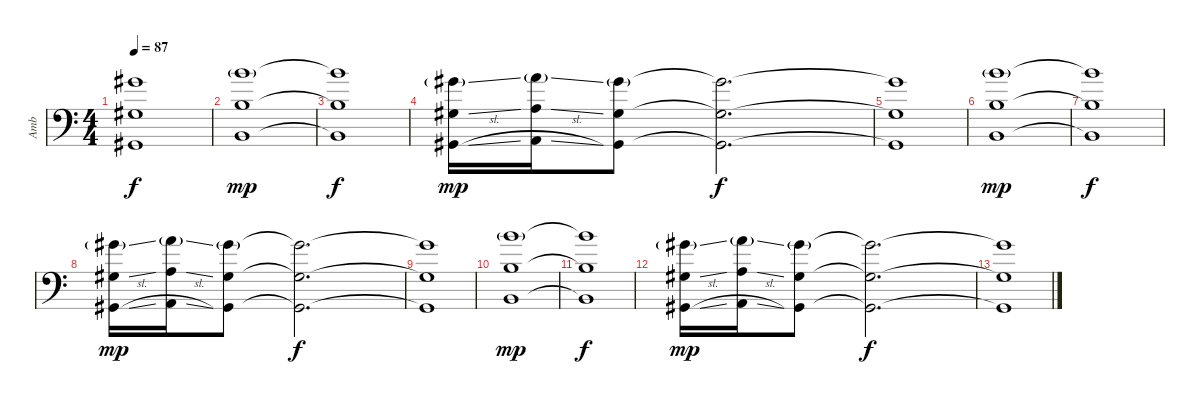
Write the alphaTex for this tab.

\track ("Amb" "Amb") {instrument drawbarorgan}
\staff {score}
\tuning (Db4 A3 E3 A2 E2 A1) {hide}
\ts (4 4)
\tempo 87
\clef f4
\ks c
(7.1{t} 4.3{t} 4.5{t}).1{dy f} |
(10.1{g} 2.2 2.4).1{dy mp} |
(10.1{t} 2.2{t} 2.4{t}).1{dy f} |
(7.1{sl g} 4.3{sl} 4.5{sl}).16{dy mp} (8.1{sl g} 5.3{sl} 5.5{sl}).16 (7.1{g} 4.3 4.5).8 (7.1{t} 4.3{t} 4.5{t}).2{d dy f} |
(7.1{t} 4.3{t} 4.5{t}).1 |
(10.1{g} 2.2 2.4).1{dy mp} |
(10.1{t} 2.2{t} 2.4{t}).1{dy f} |
(7.1{sl g} 4.3{sl} 4.5{sl}).16{dy mp} (8.1{sl g} 5.3{sl} 5.5{sl}).16 (7.1{g} 4.3 4.5).8 (7.1{t} 4.3{t} 4.5{t}).2{d dy f} |
(7.1{t} 4.3{t} 4.5{t}).1 |
(10.1{g} 2.2 2.4).1{dy mp} |
(10.1{t} 2.2{t} 2.4{t}).1{dy f} |
(7.1{sl g} 4.3{sl} 4.5{sl}).16{dy mp} (8.1{sl g} 5.3{sl} 5.5{sl}).16 (7.1{g} 4.3 4.5).8 (7.1{t} 4.3{t} 4.5{t}).2{d dy f} |
(7.1{t} 4.3{t} 4.5{t}).1{volume 0}
